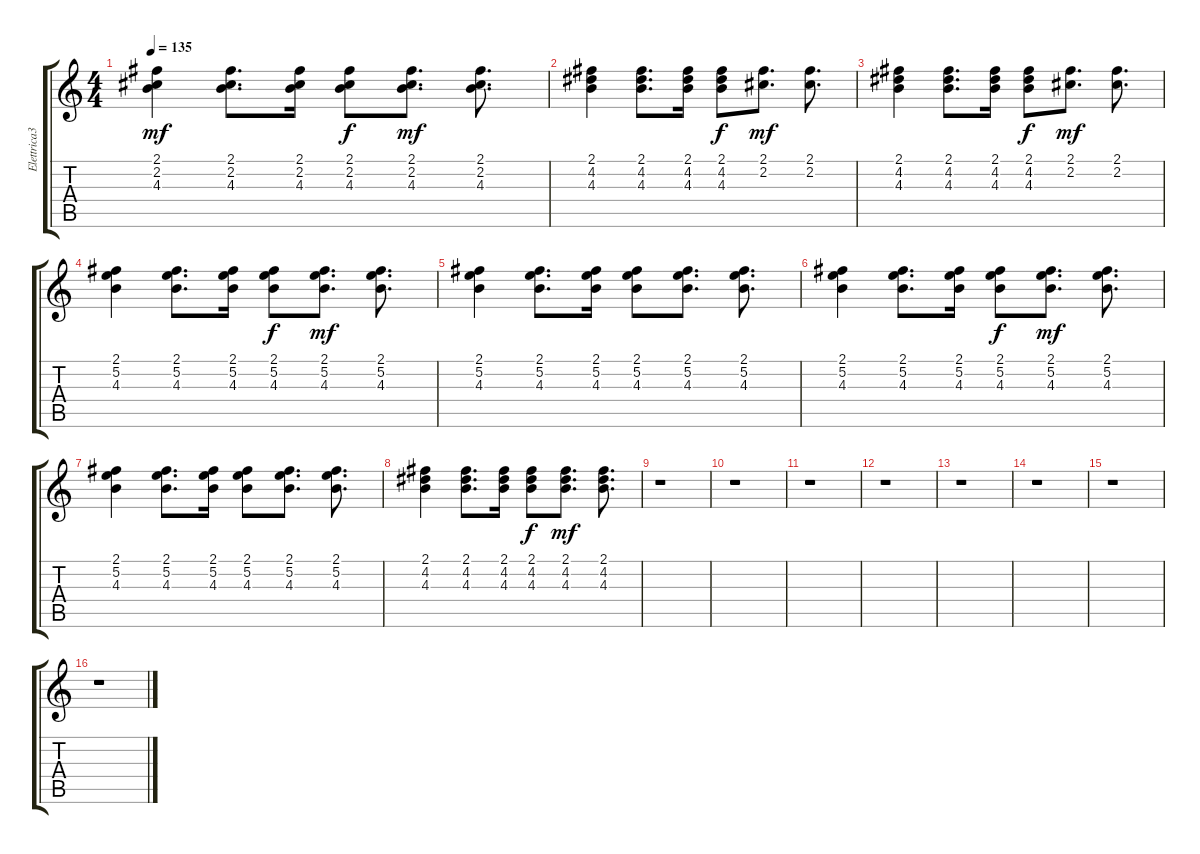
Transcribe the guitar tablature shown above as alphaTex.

\track ("Elettrica3" "Elettrica3") {instrument overdrivenguitar}
\staff {score tabs}
\tuning (E4 B3 G3 D3 A2 E2) {hide}
\ts (4 4)
\tempo 135
\clef g2
\ks c
(2.1 2.2 4.3).4{dy mf} (2.1 2.2 4.3).8{d} (2.1 2.2 4.3).16 (2.1 2.2 4.3).8{dy f} (2.1 2.2 4.3).8{d dy mf} (2.1 2.2 4.3).8{d} |
(2.1 4.2 4.3).4 (2.1 4.2 4.3).8{d} (2.1 4.2 4.3).16 (2.1 4.2 4.3).8{dy f} (2.1 2.2).8{d dy mf} (2.1 2.2).8{d} |
(2.1 4.2 4.3).4 (2.1 4.2 4.3).8{d} (2.1 4.2 4.3).16 (2.1 4.2 4.3).8{dy f} (2.1 2.2).8{d dy mf} (2.1 2.2).8{d} |
(2.1 5.2 4.3).4 (2.1 5.2 4.3).8{d} (2.1 5.2 4.3).16 (2.1 5.2 4.3).8{dy f} (2.1 5.2 4.3).8{d dy mf} (2.1 5.2 4.3).8{d} |
(2.1 5.2 4.3).4 (2.1 5.2 4.3).8{d} (2.1 5.2 4.3).16 (2.1 5.2 4.3).8 (2.1 5.2 4.3).8{d} (2.1 5.2 4.3).8{d} |
(2.1 5.2 4.3).4 (2.1 5.2 4.3).8{d} (2.1 5.2 4.3).16 (2.1 5.2 4.3).8{dy f} (2.1 5.2 4.3).8{d dy mf} (2.1 5.2 4.3).8{d} |
(2.1 5.2 4.3).4 (2.1 5.2 4.3).8{d} (2.1 5.2 4.3).16 (2.1 5.2 4.3).8 (2.1 5.2 4.3).8{d} (2.1 5.2 4.3).8{d} |
(2.1 4.2 4.3).4 (2.1 4.2 4.3).8{d} (2.1 4.2 4.3).16 (2.1 4.2 4.3).8{dy f} (2.1 4.2 4.3).8{d dy mf} (2.1 4.2 4.3).8{d} |
r.1 |
r.1 |
r.1 |
r.1 |
r.1 |
r.1 |
r.1 |
r.1
